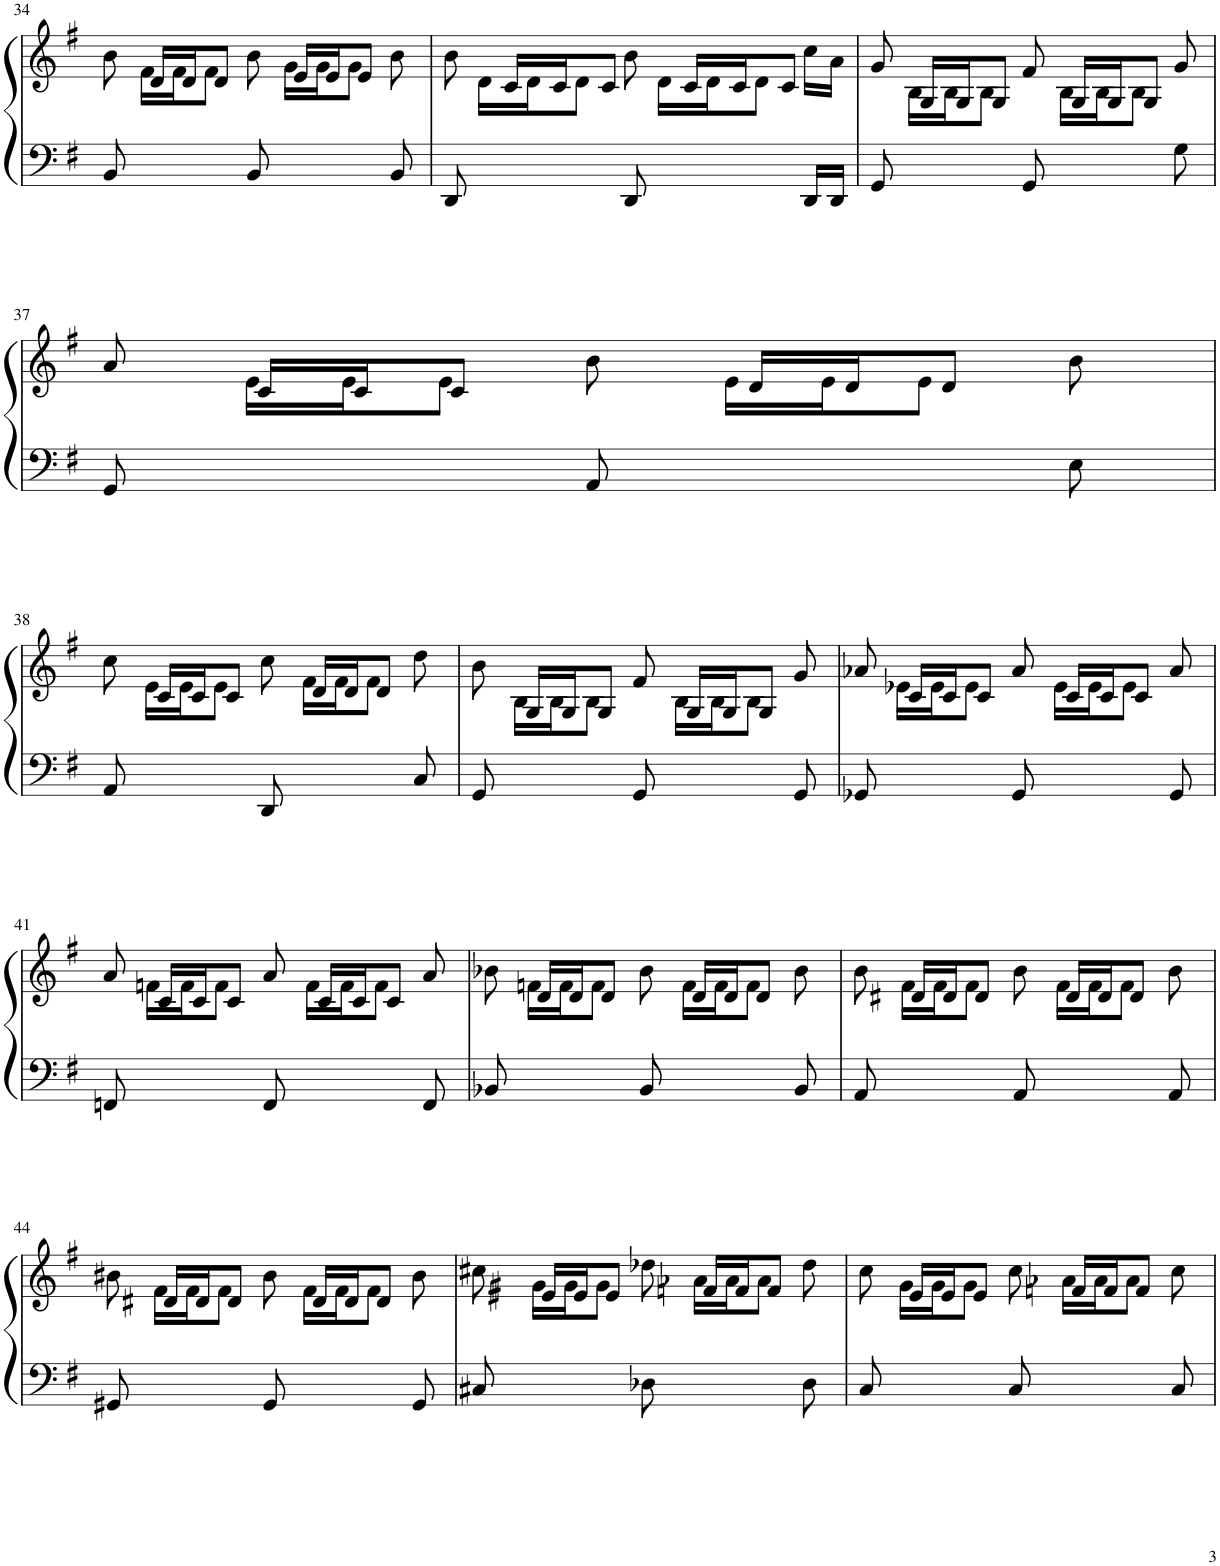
**kern	**kern
*part1	*part1
*staff2	*staff1
*I"Piano	*
*I'Pno.	*
!!LO:PB:g=z
*clefF4	*clefG2
*k[f#]	*k[f#]
*M7/8	*M7/8
=34	=34
*	*^
8BB/	8b\	8ryy
4ryy	16d/LL	16f#\LL
.	16d/J	16f#\J
.	8d/J	8f#\J
8BB/	8b\	8ryy
4ryy	16e/LL	16g\LL
.	16e/J	16g\J
.	8e/J	8g\J
8BB/	8b\	8ryy
=35	=35	=35
8DD/	8b\	8ryy
4ryy	16c/LL	16d\LL
.	16c/J	16d\J
.	8c/J	8d\J
8DD/	8b\	8ryy
4ryy	16c/LL	16d\LL
.	16c/J	16d\J
.	8c/J	8d\J
16DD/LL	16cc\LL	8ryy
16DD/JJ	16a\JJ	.
=36	=36	=36
8GG/	8g/	8ryy
4ryy	16G/LL	16B\LL
.	16G/J	16B\J
.	8G/J	8B\J
8GG/	8f#/	8ryy
4ryy	16G/LL	16B\LL
.	16G/J	16B\J
.	8G/J	8B\J
8G\	8g/	8ryy
!!LO:LB:g=z	!!
=37	=37	=37
8GG/	8a/	8ryy
4ryy	16c/LL	16e\LL
.	16c/J	16e\J
.	8c/J	8e\J
8AA/	8b\	8ryy
4ryy	16d/LL	16e\LL
.	16d/J	16e\J
.	8d/J	8e\J
8E\	8b\	8ryy
!!LO:LB:g=z	!!
=38	=38	=38
8AA/	8cc\	8ryy
4ryy	16c/LL	16e\LL
.	16c/J	16e\J
.	8c/J	8e\J
8DD/	8cc\	8ryy
4ryy	16d/LL	16f#\LL
.	16d/J	16f#\J
.	8d/J	8f#\J
8C/	8dd\	8ryy
=39	=39	=39
8GG/	8b\	8ryy
4ryy	16G/LL	16B\LL
.	16G/J	16B\J
.	8G/J	8B\J
8GG/	8f#/	8ryy
4ryy	16G/LL	16B\LL
.	16G/J	16B\J
.	8G/J	8B\J
8GG/	8g/	8ryy
=40	=40	=40
8GG-X/	8a-X/	8ryy
4ryy	16c/LL	16e-X\LL
.	16c/J	16e-\J
.	8c/J	8e-\J
8GG-/	8a-/	8ryy
4ryy	16c/LL	16e-\LL
.	16c/J	16e-\J
.	8c/J	8e-\J
8GG-/	8a-/	8ryy
!!LO:LB:g=z	!!
=41	=41	=41
8FFn/	8a/	8ryy
4ryy	16c/LL	16fn\LL
.	16c/J	16f\J
.	8c/J	8f\J
8FF/	8a/	8ryy
4ryy	16c/LL	16f\LL
.	16c/J	16f\J
.	8c/J	8f\J
8FF/	8a/	8ryy
=42	=42	=42
8BB-X/	8b-X\	8ryy
4ryy	16d/LL	16fn\LL
.	16d/J	16f\J
.	8d/J	8f\J
8BB-/	8b-\	8ryy
4ryy	16d/LL	16f\LL
.	16d/J	16f\J
.	8d/J	8f\J
8BB-/	8b-\	8ryy
=43	=43	=43
8AA/	8b\	8ryy
4ryy	16d#X/LL	16f#\LL
.	16d#/J	16f#\J
.	8d#/J	8f#\J
8AA/	8b\	8ryy
4ryy	16d#/LL	16f#\LL
.	16d#/J	16f#\J
.	8d#/J	8f#\J
8AA/	8b\	8ryy
!!LO:LB:g=z	!!
=44	=44	=44
8GG#X/	8b#X\	8ryy
4ryy	16d#X/LL	16f#\LL
.	16d#/J	16f#\J
.	8d#/J	8f#\J
8GG#/	8b#\	8ryy
4ryy	16d#/LL	16f#\LL
.	16d#/J	16f#\J
.	8d#/J	8f#\J
8GG#/	8b#\	8ryy
=45	=45	=45
8C#X/	8cc#X\	8ryy
4ryy	16e#X/LL	16g#X\LL
.	16e#/J	16g#\J
.	8e#/J	8g#\J
8D-X\	8dd-X\	8ryy
4ryy	16fn/LL	16a-X\LL
.	16f/J	16a-\J
.	8f/J	8a-\J
8D-\	8dd-\	8ryy
=46	=46	=46
8C/	8cc\	8ryy
4ryy	16e/LL	16g\LL
.	16e/J	16g\J
.	8e/J	8g\J
8C/	8cc\	8ryy
4ryy	16fn/LL	16a-X\LL
.	16f/J	16a-\J
.	8f/J	8a-\J
8C/	8cc\	8ryy
*	*v	*v
=	=
*-	*-
